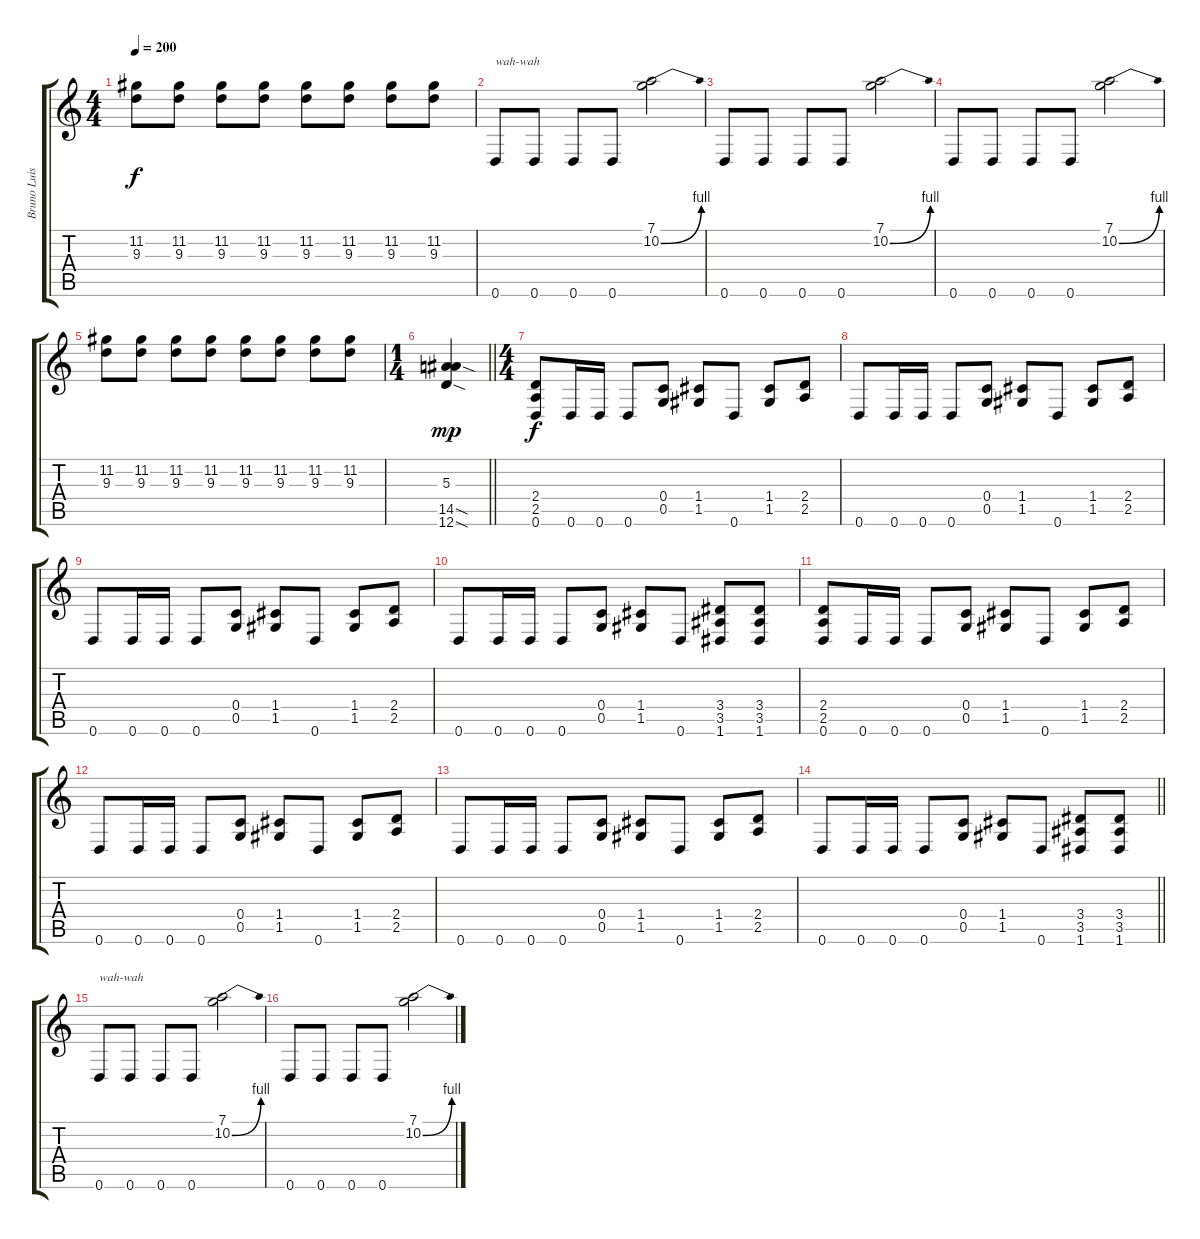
\track ("Bruno Luis" "Bruno Luis") {instrument distortionguitar}
\staff {score tabs}
\tuning (D4 A3 F3 C3 G2 D2) {hide}
\ts (4 4)
\tempo 200
\clef g2
\ks c
(11.2 9.3).8{dy f} (11.2 9.3).8 (11.2 9.3).8 (11.2 9.3).8 (11.2 9.3).8 (11.2 9.3).8 (11.2 9.3).8 (11.2 9.3).8 |
0.6.8{txt "wah-wah"} 0.6.8 0.6.8 0.6.8 (7.1 10.2{be (bend 0 0 60 4)}).2 |
0.6.8 0.6.8 0.6.8 0.6.8 (7.1 10.2{be (bend 0 0 60 4)}).2 |
0.6.8 0.6.8 0.6.8 0.6.8 (7.1 10.2{be (bend 0 0 60 4)}).2 |
(11.2 9.3).8 (11.2 9.3).8 (11.2 9.3).8 (11.2 9.3).8 (11.2 9.3).8 (11.2 9.3).8 (11.2 9.3).8 (11.2 9.3).8 |
\ts (1 4)
\barLineRight lightlight
(5.3 14.5{sod} 12.6{sod}).4{dy mp instrument reversecymbal} |
\ts (4 4)
(2.4 2.5 0.6).8{dy f instrument distortionguitar} 0.6.16 0.6.16 0.6.8 (0.4 0.5).8 (1.4 1.5).8 0.6.8 (1.4 1.5).8 (2.4 2.5).8 |
0.6.8 0.6.16 0.6.16 0.6.8 (0.4 0.5).8 (1.4 1.5).8 0.6.8 (1.4 1.5).8 (2.4 2.5).8 |
0.6.8 0.6.16 0.6.16 0.6.8 (0.4 0.5).8 (1.4 1.5).8 0.6.8 (1.4 1.5).8 (2.4 2.5).8 |
0.6.8 0.6.16 0.6.16 0.6.8 (0.4 0.5).8 (1.4 1.5).8 0.6.8 (3.4 3.5 1.6).8 (3.4 3.5 1.6).8 |
(2.4 2.5 0.6).8 0.6.16 0.6.16 0.6.8 (0.4 0.5).8 (1.4 1.5).8 0.6.8 (1.4 1.5).8 (2.4 2.5).8 |
0.6.8 0.6.16 0.6.16 0.6.8 (0.4 0.5).8 (1.4 1.5).8 0.6.8 (1.4 1.5).8 (2.4 2.5).8 |
0.6.8 0.6.16 0.6.16 0.6.8 (0.4 0.5).8 (1.4 1.5).8 0.6.8 (1.4 1.5).8 (2.4 2.5).8 |
\barLineRight lightlight
0.6.8 0.6.16 0.6.16 0.6.8 (0.4 0.5).8 (1.4 1.5).8 0.6.8 (3.4 3.5 1.6).8 (3.4 3.5 1.6).8 |
0.6.8{txt "wah-wah"} 0.6.8 0.6.8 0.6.8 (7.1 10.2{be (bend 0 0 60 4)}).2 |
0.6.8 0.6.8 0.6.8 0.6.8 (7.1 10.2{be (bend 0 0 60 4)}).2
